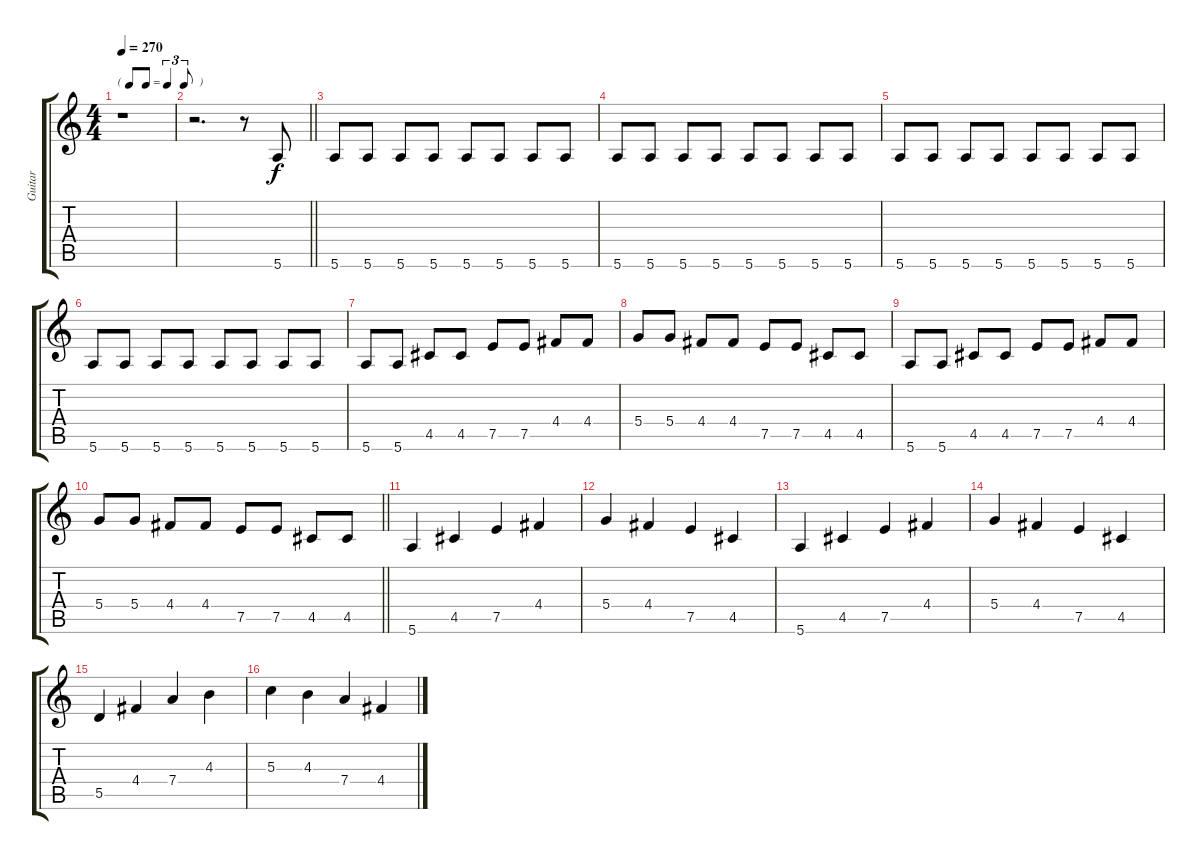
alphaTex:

\track ("Guitar" "Guitar") {instrument electricguitarjazz}
\staff {score tabs}
\tuning (E4 B3 G3 D3 A2 E2) {hide}
\ts (4 4)
\tf triplet8th
\tempo 270
\clef g2
\ks c
r.1{dy f instrument electricguitarjazz} |
\barLineRight lightlight
r.2{d} r.8 5.6.8 |
5.6.8 5.6.8 5.6.8 5.6.8 5.6.8 5.6.8 5.6.8 5.6.8 |
5.6.8 5.6.8 5.6.8 5.6.8 5.6.8 5.6.8 5.6.8 5.6.8 |
5.6.8 5.6.8 5.6.8 5.6.8 5.6.8 5.6.8 5.6.8 5.6.8 |
5.6.8 5.6.8 5.6.8 5.6.8 5.6.8 5.6.8 5.6.8 5.6.8 |
5.6.8 5.6.8 4.5.8 4.5.8 7.5.8 7.5.8 4.4.8 4.4.8 |
5.4.8 5.4.8 4.4.8 4.4.8 7.5.8 7.5.8 4.5.8 4.5.8 |
5.6.8 5.6.8 4.5.8 4.5.8 7.5.8 7.5.8 4.4.8 4.4.8 |
\barLineRight lightlight
5.4.8 5.4.8 4.4.8 4.4.8 7.5.8 7.5.8 4.5.8 4.5.8 |
5.6.4 4.5.4 7.5.4 4.4.4 |
5.4.4 4.4.4 7.5.4 4.5.4 |
5.6.4 4.5.4 7.5.4 4.4.4 |
5.4.4 4.4.4 7.5.4 4.5.4 |
5.5.4 4.4.4 7.4.4 4.3.4 |
5.3.4 4.3.4 7.4.4 4.4.4
